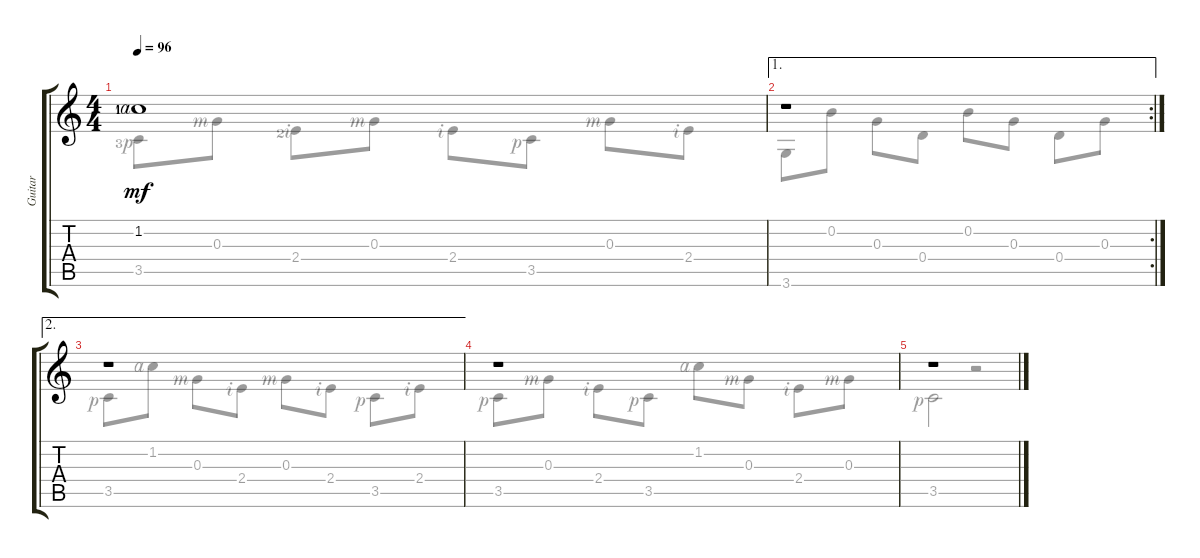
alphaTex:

\track ("Guitar" "Guitar") {instrument acousticguitarnylon}
\staff {score tabs}
\tuning (E4 B3 G3 D3 A2 E2) {hide}
\voice
\ts (4 4)
\tempo 96
\clef g2
\ks c
1.2{lf 2 rf 4}.1{dy mf} |
\ae 1
\rc 2
r.1 |
\ae 2
r.1 |
r.1 |
r.1
\voice
\clef g2
\ottava regular
\simile none
\ks c
3.5{lf 4 rf 1}.8{dy mf} 0.3{rf 3}.8 2.4{lf 3 rf 2}.8 0.3{rf 3}.8 2.4{rf 2}.8 3.5{rf 1}.8 0.3{rf 3}.8 2.4{rf 2}.8 |
3.6.8 0.2.8 0.3.8 0.4.8 0.2.8 0.3.8 0.4.8 0.3.8 |
3.5{rf 1}.8 1.2{rf 4}.8 0.3{rf 3}.8 2.4{rf 2}.8 0.3{rf 3}.8 2.4{rf 2}.8 3.5{rf 1}.8 2.4{rf 2}.8 |
3.5{rf 1}.8 0.3{rf 3}.8 2.4{rf 2}.8 3.5{rf 1}.8 1.2{rf 4}.8 0.3{rf 3}.8 2.4{rf 2}.8 0.3{rf 3}.8 |
3.5{rf 1}.2 r.2
